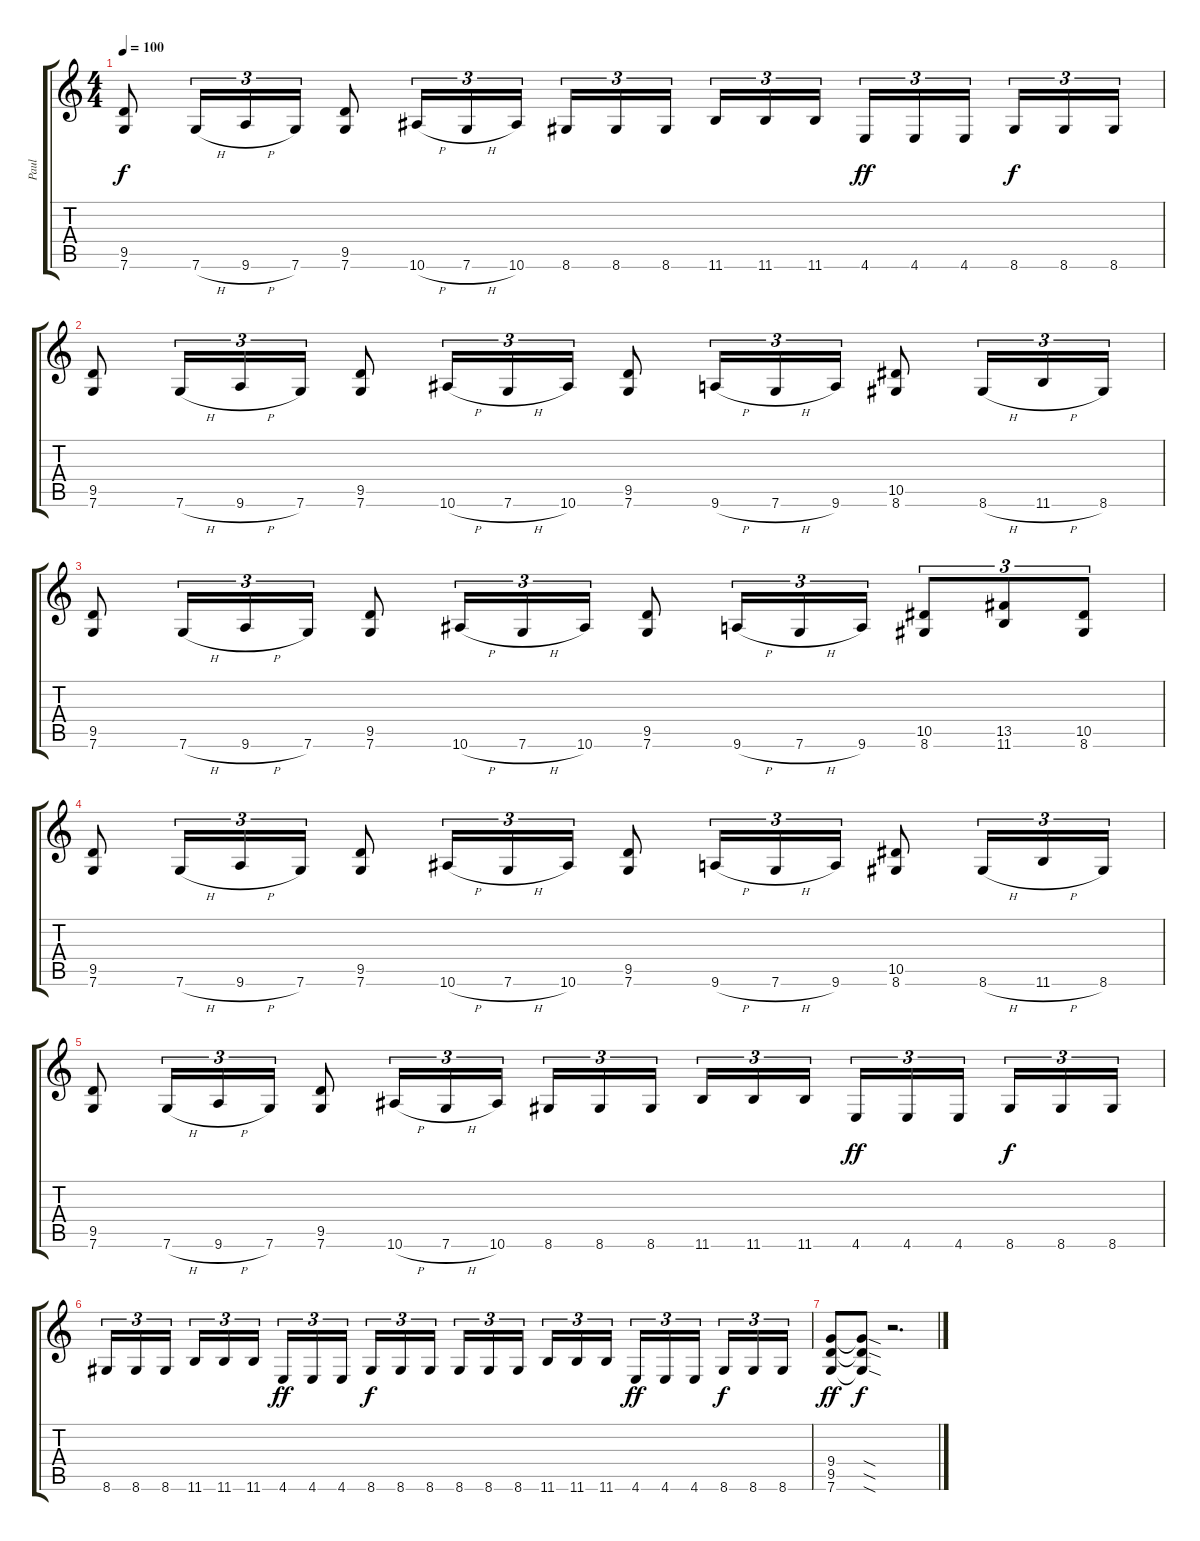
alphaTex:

\track ("Paul" "Paul") {instrument distortionguitar}
\staff {score tabs}
\tuning (C4 G3 Eb3 Bb2 F2 C2) {hide}
\ts (4 4)
\tempo 100
\clef g2
\ks c
(9.5 7.6).8{dy f} 7.6{h}.16{tu (3 2)} 9.6{h}.16{tu (3 2)} 7.6.16{tu (3 2)} (9.5 7.6).8 10.6{h}.16{tu (3 2)} 7.6{h}.16{tu (3 2)} 10.6.16{tu (3 2)} 8.6.16{tu (3 2)} 8.6.16{tu (3 2)} 8.6.16{tu (3 2) beam splitsecondary} 11.6.16{tu (3 2)} 11.6.16{tu (3 2)} 11.6.16{tu (3 2)} 4.6.16{tu (3 2) dy ff} 4.6.16{tu (3 2)} 4.6.16{tu (3 2) beam splitsecondary} 8.6.16{tu (3 2) dy f} 8.6.16{tu (3 2)} 8.6.16{tu (3 2)} |
(9.5 7.6).8 7.6{h}.16{tu (3 2)} 9.6{h}.16{tu (3 2)} 7.6.16{tu (3 2)} (9.5 7.6).8 10.6{h}.16{tu (3 2)} 7.6{h}.16{tu (3 2)} 10.6.16{tu (3 2)} (9.5 7.6).8 9.6{h}.16{tu (3 2)} 7.6{h}.16{tu (3 2)} 9.6.16{tu (3 2)} (10.5 8.6).8 8.6{h}.16{tu (3 2)} 11.6{h}.16{tu (3 2)} 8.6.16{tu (3 2)} |
(9.5 7.6).8 7.6{h}.16{tu (3 2)} 9.6{h}.16{tu (3 2)} 7.6.16{tu (3 2)} (9.5 7.6).8 10.6{h}.16{tu (3 2)} 7.6{h}.16{tu (3 2)} 10.6.16{tu (3 2)} (9.5 7.6).8 9.6{h}.16{tu (3 2)} 7.6{h}.16{tu (3 2)} 9.6.16{tu (3 2)} (10.5 8.6).8{tu (3 2)} (13.5 11.6).8{tu (3 2)} (10.5 8.6).8{tu (3 2)} |
(9.5 7.6).8 7.6{h}.16{tu (3 2)} 9.6{h}.16{tu (3 2)} 7.6.16{tu (3 2)} (9.5 7.6).8 10.6{h}.16{tu (3 2)} 7.6{h}.16{tu (3 2)} 10.6.16{tu (3 2)} (9.5 7.6).8 9.6{h}.16{tu (3 2)} 7.6{h}.16{tu (3 2)} 9.6.16{tu (3 2)} (10.5 8.6).8 8.6{h}.16{tu (3 2)} 11.6{h}.16{tu (3 2)} 8.6.16{tu (3 2)} |
(9.5 7.6).8 7.6{h}.16{tu (3 2)} 9.6{h}.16{tu (3 2)} 7.6.16{tu (3 2)} (9.5 7.6).8 10.6{h}.16{tu (3 2)} 7.6{h}.16{tu (3 2)} 10.6.16{tu (3 2)} 8.6.16{tu (3 2)} 8.6.16{tu (3 2)} 8.6.16{tu (3 2) beam splitsecondary} 11.6.16{tu (3 2)} 11.6.16{tu (3 2)} 11.6.16{tu (3 2)} 4.6.16{tu (3 2) dy ff} 4.6.16{tu (3 2)} 4.6.16{tu (3 2) beam splitsecondary} 8.6.16{tu (3 2) dy f} 8.6.16{tu (3 2)} 8.6.16{tu (3 2)} |
8.6.16{tu (3 2)} 8.6.16{tu (3 2)} 8.6.16{tu (3 2) beam splitsecondary} 11.6.16{tu (3 2)} 11.6.16{tu (3 2)} 11.6.16{tu (3 2)} 4.6.16{tu (3 2) dy ff} 4.6.16{tu (3 2)} 4.6.16{tu (3 2) beam splitsecondary} 8.6.16{tu (3 2) dy f} 8.6.16{tu (3 2)} 8.6.16{tu (3 2)} 8.6.16{tu (3 2)} 8.6.16{tu (3 2)} 8.6.16{tu (3 2) beam splitsecondary} 11.6.16{tu (3 2)} 11.6.16{tu (3 2)} 11.6.16{tu (3 2)} 4.6.16{tu (3 2) dy ff} 4.6.16{tu (3 2)} 4.6.16{tu (3 2) beam splitsecondary} 8.6.16{tu (3 2) dy f} 8.6.16{tu (3 2)} 8.6.16{tu (3 2)} |
(9.4 9.5 7.6).8{dy ff} (9.4{sod t} 9.5{sod t} 7.6{sod t}).8{dy f} r.2{d}
